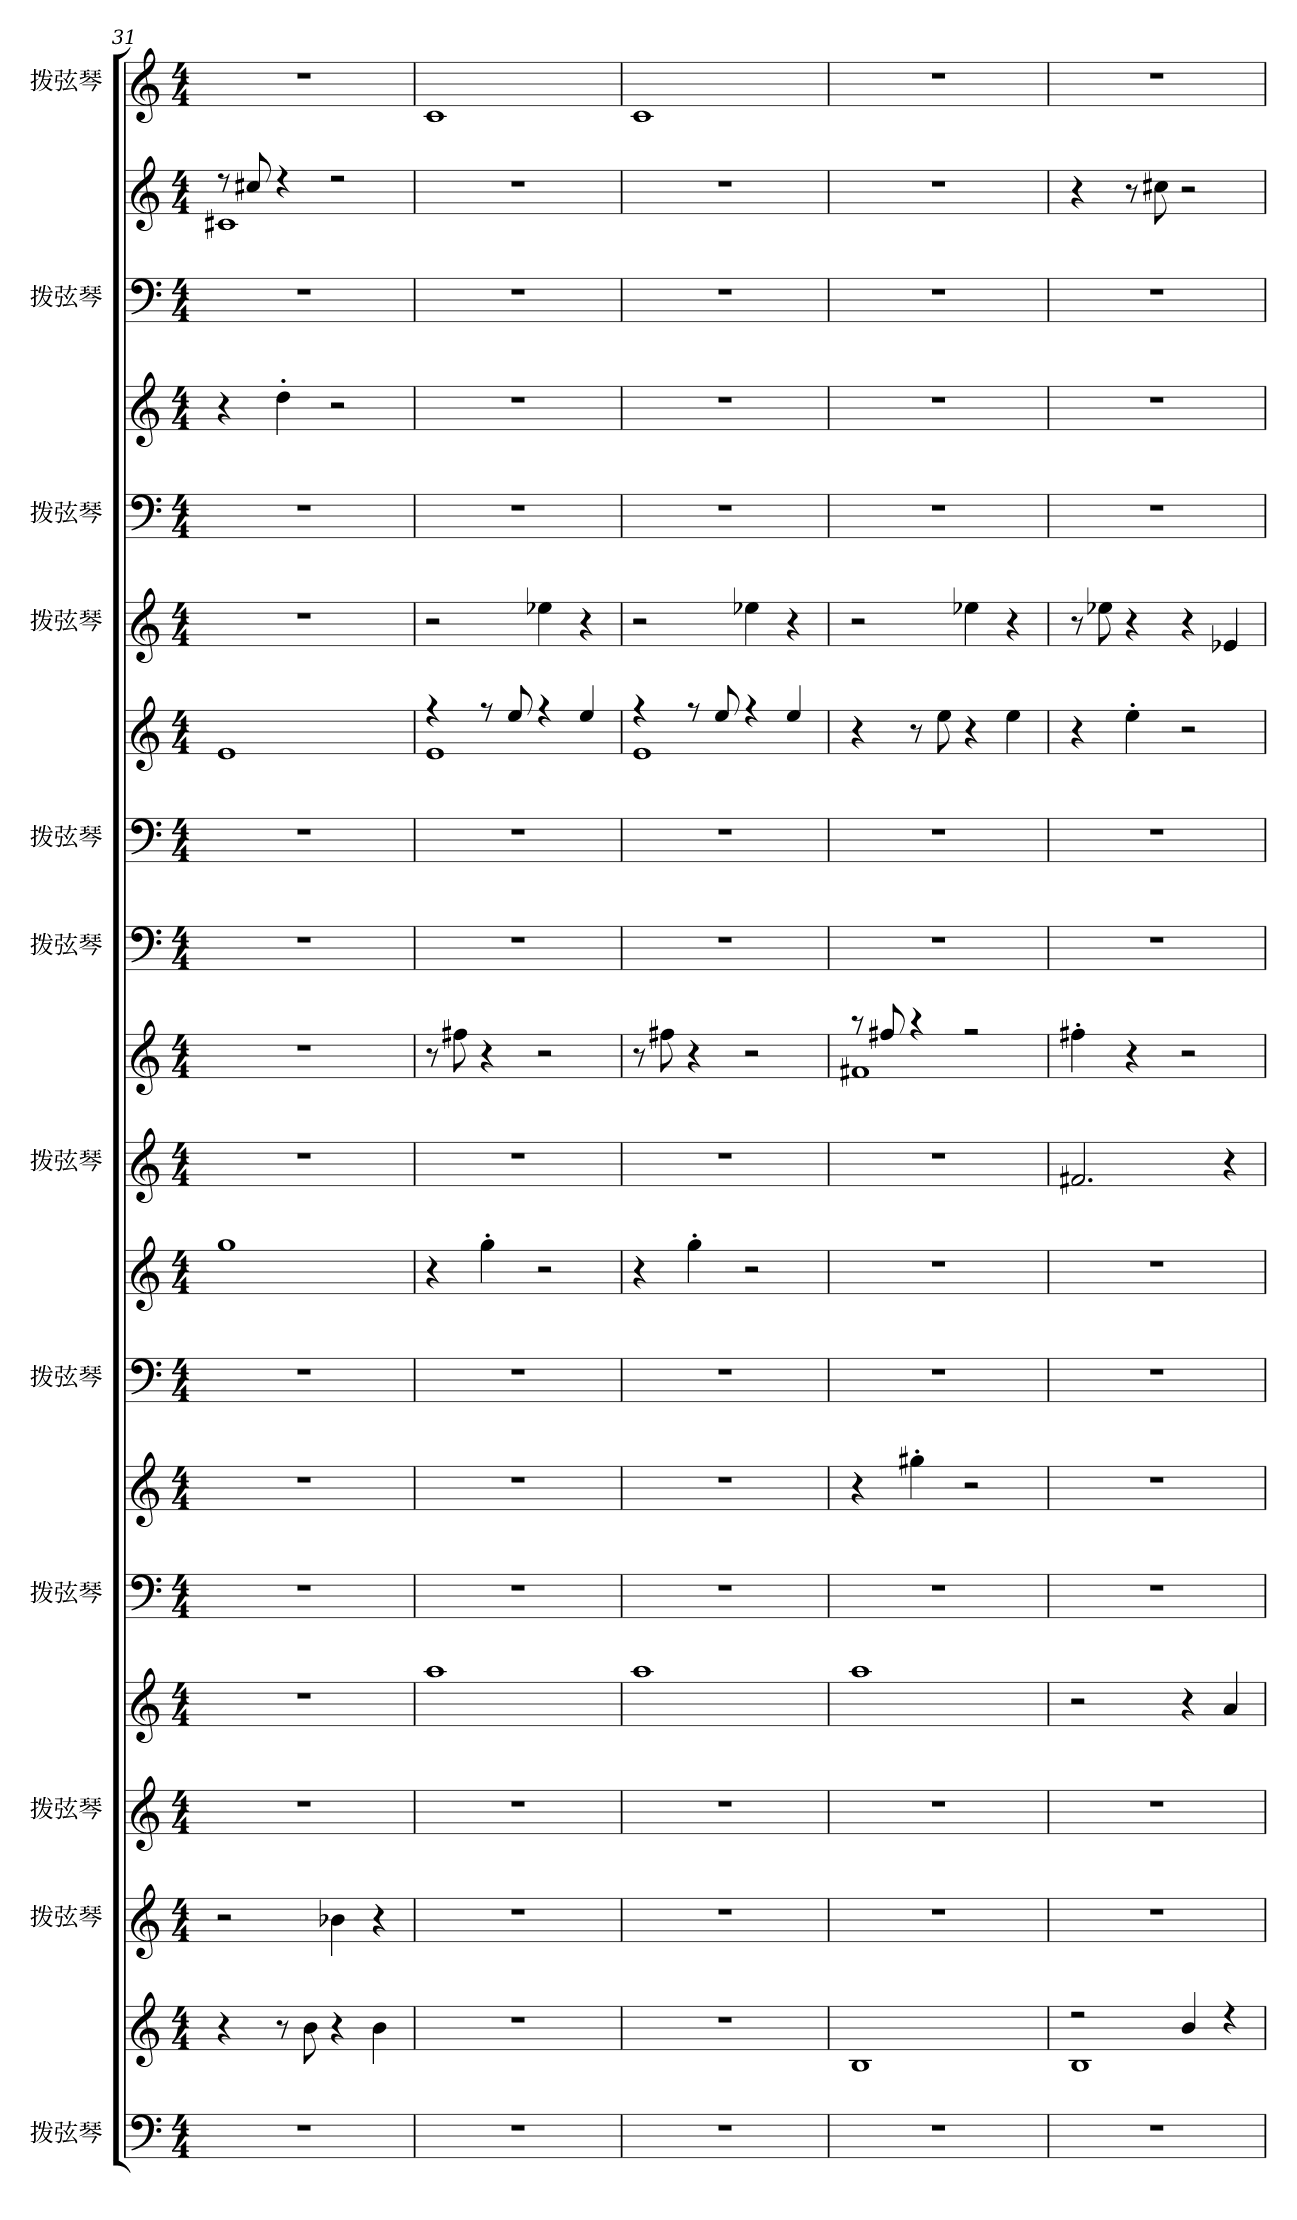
**kern	**kern	**kern	**kern	**kern	**kern	**kern	**kern	**kern	**kern	**kern	**kern	**kern	**kern	**kern	**kern	**kern	**kern	**kern	**kern
*part12	*part12	*part11	*part10	*part10	*part9	*part9	*part8	*part8	*part7	*part7	*part6	*part5	*part5	*part4	*part3	*part3	*part2	*part2	*part1
*staff20	*staff19	*staff18	*staff17	*staff16	*staff15	*staff14	*staff13	*staff12	*staff11	*staff10	*staff9	*staff8	*staff7	*staff6	*staff5	*staff4	*staff3	*staff2	*staff1
*I"拨弦琴	*	*I"拨弦琴	*I"拨弦琴	*	*I"拨弦琴	*	*I"拨弦琴	*	*I"拨弦琴	*	*I"拨弦琴	*I"拨弦琴	*	*I"拨弦琴	*I"拨弦琴	*	*I"拨弦琴	*	*I"拨弦琴
*clefF4	*clefG2	*clefG2	*clefG2	*clefG2	*clefF4	*clefG2	*clefF4	*clefG2	*clefG2	*clefG2	*clefF4	*clefF4	*clefG2	*clefG2	*clefF4	*clefG2	*clefF4	*clefG2	*clefG2
*k[]	*k[]	*k[]	*k[]	*k[]	*k[]	*k[]	*k[]	*k[]	*k[]	*k[]	*k[]	*k[]	*k[]	*k[]	*k[]	*k[]	*k[]	*k[]	*k[]
*M4/4	*M4/4	*M4/4	*M4/4	*M4/4	*M4/4	*M4/4	*M4/4	*M4/4	*M4/4	*M4/4	*M4/4	*M4/4	*M4/4	*M4/4	*M4/4	*M4/4	*M4/4	*M4/4	*M4/4
=31	=31	=31	=31	=31	=31	=31	=31	=31	=31	=31	=31	=31	=31	=31	=31	=31	=31	=31	=31
*	*	*	*	*	*	*	*	*	*	*	*	*	*	*	*	*	*	*^	*
1r	4r	2r	1r	1r	1r	1r	1r	1gg	1r	1r	1r	1r	1e	1r	1r	4r	1r	8r	1c#X	1r
.	.	.	.	.	.	.	.	.	.	.	.	.	.	.	.	.	.	8cc#X/	.	.
.	8r	.	.	.	.	.	.	.	.	.	.	.	.	.	.	4dd'\	.	4r	.	.
.	8b\	.	.	.	.	.	.	.	.	.	.	.	.	.	.	.	.	.	.	.
.	4r	4b-X\	.	.	.	.	.	.	.	.	.	.	.	.	.	2r	.	2r	.	.
.	4b\	4r	.	.	.	.	.	.	.	.	.	.	.	.	.	.	.	.	.	.
*	*	*	*	*	*	*	*	*	*	*	*	*	*	*	*	*	*	*v	*v	*
=32	=32	=32	=32	=32	=32	=32	=32	=32	=32	=32	=32	=32	=32	=32	=32	=32	=32	=32	=32
*	*	*	*	*	*	*	*	*	*	*	*	*	*^	*	*	*	*	*	*
1r	1r	1r	1r	1aa	1r	1r	1r	4r	1r	8r	1r	1r	4r	1e	2r	1r	1r	1r	1r	1c
.	.	.	.	.	.	.	.	.	.	8ff#X\	.	.	.	.	.	.	.	.	.	.
.	.	.	.	.	.	.	.	4gg'\	.	4r	.	.	8r	.	.	.	.	.	.	.
.	.	.	.	.	.	.	.	.	.	.	.	.	8ee/	.	.	.	.	.	.	.
.	.	.	.	.	.	.	.	2r	.	2r	.	.	4r	.	4ee-X\	.	.	.	.	.
.	.	.	.	.	.	.	.	.	.	.	.	.	4ee/	.	4r	.	.	.	.	.
!!LO:PB:g=z
=33	=33	=33	=33	=33	=33	=33	=33	=33	=33	=33	=33	=33	=33	=33	=33	=33	=33	=33	=33	=33
1r	1r	1r	1r	1aa	1r	1r	1r	4r	1r	8r	1r	1r	4r	1e	2r	1r	1r	1r	1r	1c
.	.	.	.	.	.	.	.	.	.	8ff#X\	.	.	.	.	.	.	.	.	.	.
.	.	.	.	.	.	.	.	4gg'\	.	4r	.	.	8r	.	.	.	.	.	.	.
.	.	.	.	.	.	.	.	.	.	.	.	.	8ee/	.	.	.	.	.	.	.
.	.	.	.	.	.	.	.	2r	.	2r	.	.	4r	.	4ee-X\	.	.	.	.	.
.	.	.	.	.	.	.	.	.	.	.	.	.	4ee/	.	4r	.	.	.	.	.
*	*	*	*	*	*	*	*	*	*	*	*	*	*v	*v	*	*	*	*	*	*
=34	=34	=34	=34	=34	=34	=34	=34	=34	=34	=34	=34	=34	=34	=34	=34	=34	=34	=34	=34
*	*	*	*	*	*	*	*	*	*	*^	*	*	*	*	*	*	*	*	*
1r	1B	1r	1r	1aa	1r	4r	1r	1r	1r	8r	1f#X	1r	1r	4r	2r	1r	1r	1r	1r	1r
.	.	.	.	.	.	.	.	.	.	8ff#X/	.	.	.	.	.	.	.	.	.	.
.	.	.	.	.	.	4gg#X'\	.	.	.	4r	.	.	.	8r	.	.	.	.	.	.
.	.	.	.	.	.	.	.	.	.	.	.	.	.	8ee\	.	.	.	.	.	.
.	.	.	.	.	.	2r	.	.	.	2r	.	.	.	4r	4ee-X\	.	.	.	.	.
.	.	.	.	.	.	.	.	.	.	.	.	.	.	4ee\	4r	.	.	.	.	.
*	*	*	*	*	*	*	*	*	*	*v	*v	*	*	*	*	*	*	*	*	*
=35	=35	=35	=35	=35	=35	=35	=35	=35	=35	=35	=35	=35	=35	=35	=35	=35	=35	=35	=35
*	*^	*	*	*	*	*	*	*	*	*	*	*	*	*	*	*	*	*	*
1r	2r	1B	1r	1r	2r	1r	1r	1r	1r	2.f#X/	4ff#X'\	1r	1r	4r	8r	1r	1r	1r	4r	1r
.	.	.	.	.	.	.	.	.	.	.	.	.	.	.	8ee-X\	.	.	.	.	.
.	.	.	.	.	.	.	.	.	.	.	4r	.	.	4ee'\	4r	.	.	.	8r	.
.	.	.	.	.	.	.	.	.	.	.	.	.	.	.	.	.	.	.	8cc#X\	.
.	4b/	.	.	.	4r	.	.	.	.	.	2r	.	.	2r	4r	.	.	.	2r	.
.	4r	.	.	.	4a/	.	.	.	.	4r	.	.	.	.	4e-X/	.	.	.	.	.
*	*v	*v	*	*	*	*	*	*	*	*	*	*	*	*	*	*	*	*	*	*
=	=	=	=	=	=	=	=	=	=	=	=	=	=	=	=	=	=	=	=
*-	*-	*-	*-	*-	*-	*-	*-	*-	*-	*-	*-	*-	*-	*-	*-	*-	*-	*-	*-
